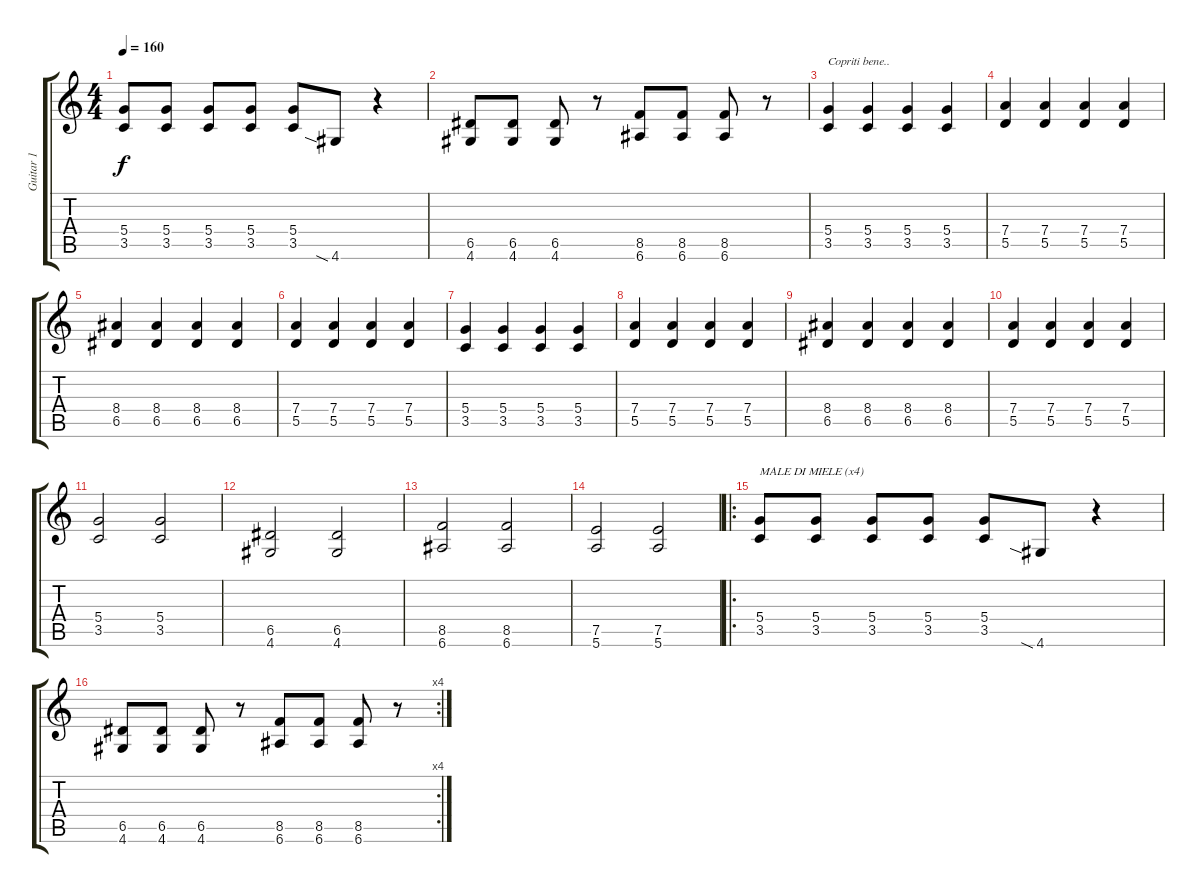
\track ("Guitar 1" "Guitar 1") {instrument distortionguitar}
\staff {score tabs}
\tuning (E4 B3 G3 D3 A2 E2) {hide}
\ts (4 4)
\tempo 160
\clef g2
\ks c
(5.4 3.5).8{dy f} (5.4 3.5).8 (5.4 3.5).8 (5.4 3.5).8 (5.4 3.5).8 4.6{sia}.8 r.4 |
(6.5 4.6).8 (6.5 4.6).8 (6.5 4.6).8 r.8 (8.5 6.6).8 (8.5 6.6).8 (8.5 6.6).8 r.8 |
(5.4 3.5).4{txt "Copriti bene.."} (5.4 3.5).4 (5.4 3.5).4 (5.4 3.5).4 |
(7.4 5.5).4 (7.4 5.5).4 (7.4 5.5).4 (7.4 5.5).4 |
(8.4 6.5).4 (8.4 6.5).4 (8.4 6.5).4 (8.4 6.5).4 |
(7.4 5.5).4 (7.4 5.5).4 (7.4 5.5).4 (7.4 5.5).4 |
(5.4 3.5).4 (5.4 3.5).4 (5.4 3.5).4 (5.4 3.5).4 |
(7.4 5.5).4 (7.4 5.5).4 (7.4 5.5).4 (7.4 5.5).4 |
(8.4 6.5).4 (8.4 6.5).4 (8.4 6.5).4 (8.4 6.5).4 |
(7.4 5.5).4 (7.4 5.5).4 (7.4 5.5).4 (7.4 5.5).4 |
(5.4 3.5).2{txt ""} (5.4 3.5).2 |
(6.5 4.6).2 (6.5 4.6).2 |
(8.5 6.6).2 (8.5 6.6).2 |
(7.5 5.6).2 (7.5 5.6).2 |
\ro
(5.4 3.5).8{txt "MALE DI MIELE (x4)"} (5.4 3.5).8 (5.4 3.5).8 (5.4 3.5).8 (5.4 3.5).8 4.6{sia}.8 r.4 |
\rc 4
(6.5 4.6).8 (6.5 4.6).8 (6.5 4.6).8 r.8 (8.5 6.6).8 (8.5 6.6).8 (8.5 6.6).8 r.8
